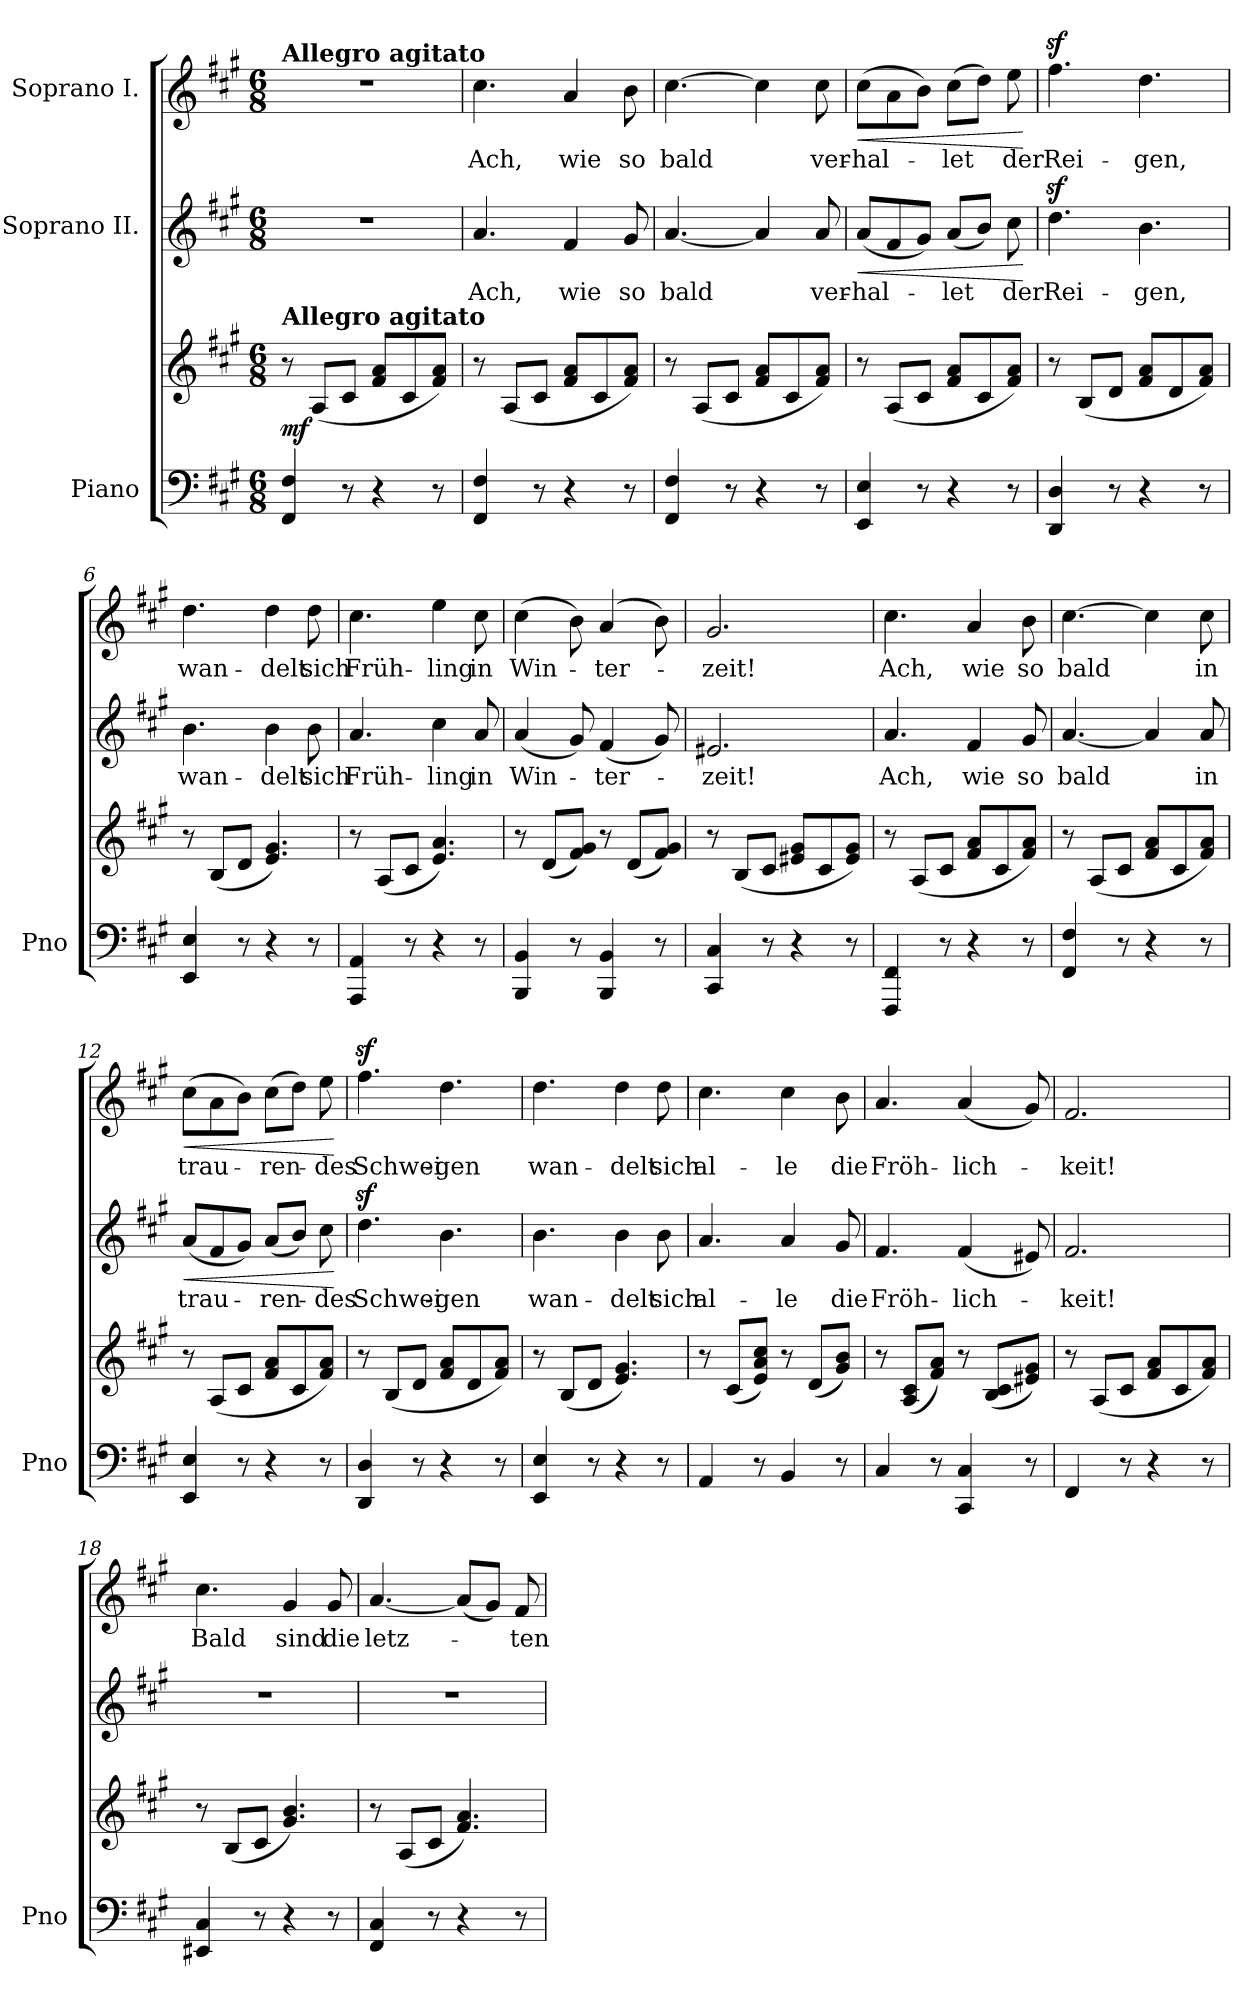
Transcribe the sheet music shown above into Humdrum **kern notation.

**kern	**kern	**dynam	**kern	**text	**dynam	**kern	**text	**dynam
*part3	*part3	*part3	*part2	*part2	*part2	*part1	*part1	*part1
*staff4	*staff3	*staff3/4	*staff2	*staff2	*staff2	*staff1	*staff1	*staff1
*I"Piano	*	*	*I"Soprano II.	*	*	*I"Soprano I.	*	*
*I'Pno	*	*	*	*	*	*	*	*
*clefF4	*clefG2	*	*clefG2	*	*	*clefG2	*	*
*k[f#c#g#]	*k[f#c#g#]	*	*k[f#c#g#]	*	*	*k[f#c#g#]	*	*
*M6/8	*M6/8	*	*M6/8	*	*	*M6/8	*	*
=1	=1	=1	=1	=1	=1	=1	=1	=1
!	!	!	!	!	!	!LO:TX:a:B:t=Allegro agitato	!	!
!	!LO:TX:a:B:t=Allegro agitato	!	!	!	!	!	!	!
!	!	!LO:DY:a=2	!	!	!	!	!	!
4FF#/ 4F#/	8r	mf	2.r	.	.	2.r	.	.
.	(<8A/L	.	.	.	.	.	.	.
8r	8c#/J	.	.	.	.	.	.	.
4r	8f#/ 8a/L	.	.	.	.	.	.	.
.	8c#/	.	.	.	.	.	.	.
8r	8f#/ 8a/J)	.	.	.	.	.	.	.
=2	=2	=2	=2	=2	=2	=2	=2	=2
!	!	!	!	!LO:LY:b	!	!	!LO:LY:b	!
4FF#/ 4F#/	8r	.	4.a/	Ach,	.	4.cc#\	Ach,	.
.	(<8A/L	.	.	.	.	.	.	.
8r	8c#/J	.	.	.	.	.	.	.
!	!	!	!	!LO:LY:b	!	!	!LO:LY:b	!
4r	8f#/ 8a/L	.	4f#/	wie	.	4a/	wie	.
.	8c#/	.	.	.	.	.	.	.
!	!	!	!	!LO:LY:b	!	!	!LO:LY:b	!
8r	8f#/ 8a/J)	.	8g#/	so	.	8b\	so	.
=3	=3	=3	=3	=3	=3	=3	=3	=3
!	!	!	!	!LO:LY:b	!	!	!LO:LY:b	!
4FF#/ 4F#/	8r	.	[4.a/	bald	.	[4.cc#\	bald	.
.	(<8A/L	.	.	.	.	.	.	.
8r	8c#/J	.	.	.	.	.	.	.
4r	8f#/ 8a/L	.	4a/]	.	.	4cc#\]	.	.
.	8c#/	.	.	.	.	.	.	.
!	!	!	!	!LO:LY:b	!	!	!LO:LY:b	!
8r	8f#/ 8a/J)	.	8a/	ver-	.	8cc#\	ver-	.
=4	=4	=4	=4	=4	=4	=4	=4	=4
!	!	!	!	!LO:LY:b	!LO:HP:b	!	!LO:LY:b	!LO:HP:b
4EE/ 4E/	8r	.	(<8a/L	-hal-	<	(>8cc#\L	-hal-	<
.	(<8A/L	.	8f#/	.	.	8a\	.	.
8r	8c#/J	.	8g#/J)	.	.	8b\J)	.	.
!	!	!	!	!LO:LY:b	!	!	!LO:LY:b	!
4r	8f#/ 8a/L	.	(8a/L	-let	.	(>8cc#\L	-let	.
.	8c#/	.	8b/J)	.	.	8dd\J)	.	.
!	!	!	!	!LO:LY:b	!	!	!LO:LY:b	!
8r	8f#/ 8a/J)	.	8cc#\	der	.	8ee\	der	.
.	.	.	.	.	[	.	.	[
=5	=5	=5	=5	=5	=5	=5	=5	=5
!	!	!	!	!LO:LY:b	!	!	!LO:LY:b	!
4DD/ 4D/	8r	.	4.ddz>\	Rei-	.	4.ff#z>\	Rei-	.
.	(<8B/L	.	.	.	.	.	.	.
8r	8d/J	.	.	.	.	.	.	.
!	!	!	!	!LO:LY:b	!	!	!LO:LY:b	!
4r	8f#/ 8a/L	.	4.b\	-gen,	.	4.dd\	-gen,	.
.	8d/	.	.	.	.	.	.	.
8r	8f#/ 8a/J)	.	.	.	.	.	.	.
!!LO:LB:g=z
=6	=6	=6	=6	=6	=6	=6	=6	=6
!	!	!	!	!LO:LY:b	!	!	!LO:LY:b	!
4EE/ 4E/	8r	.	4.b\	wan-	.	4.dd\	wan-	.
.	(<8B/L	.	.	.	.	.	.	.
8r	8d/J	.	.	.	.	.	.	.
!	!	!	!	!LO:LY:b	!	!	!LO:LY:b	!
4r	4.e/ 4.g#/)	.	4b\	-delt	.	4dd\	-delt	.
!	!	!	!	!LO:LY:b	!	!	!LO:LY:b	!
8r	.	.	8b\	sich	.	8dd\	sich	.
=7	=7	=7	=7	=7	=7	=7	=7	=7
!	!	!	!	!LO:LY:b	!	!	!LO:LY:b	!
4AAA/ 4AA/	8r	.	4.a/	Früh-	.	4.cc#\	Früh-	.
.	(8A/L	.	.	.	.	.	.	.
8r	8c#/J	.	.	.	.	.	.	.
!	!	!	!	!LO:LY:b	!	!	!LO:LY:b	!
4r	4.e/ 4.a/)	.	4cc#\	-ling	.	4ee\	-ling	.
!	!	!	!	!LO:LY:b	!	!	!LO:LY:b	!
8r	.	.	8a/	in	.	8cc#\	in	.
=8	=8	=8	=8	=8	=8	=8	=8	=8
!	!	!	!	!LO:LY:b	!	!	!LO:LY:b	!
4BBB/ 4BB/	8r	.	(<4a/	Win-	.	(>4cc#\	Win-	.
.	(8d/L	.	.	.	.	.	.	.
8r	8f#/ 8g#/J)	.	8g#/)	.	.	8b\)	.	.
!	!	!	!	!LO:LY:b	!	!	!LO:LY:b	!
4BBB/ 4BB/	8r	.	(<4f#/	-ter-	.	(4a/	-ter-	.
.	(8d/L	.	.	.	.	.	.	.
8r	8f#/ 8g#/J)	.	8g#/)	.	.	8b\)	.	.
=9	=9	=9	=9	=9	=9	=9	=9	=9
!	!	!	!	!LO:LY:b	!	!	!LO:LY:b	!
4CC#/ 4C#/	8r	.	2.e#X/	-zeit!	.	2.g#/	-zeit!	.
.	(<8B/L	.	.	.	.	.	.	.
8r	8c#/J	.	.	.	.	.	.	.
4r	8e#X/ 8g#/L	.	.	.	.	.	.	.
.	8c#/	.	.	.	.	.	.	.
8r	8e#/ 8g#/J)	.	.	.	.	.	.	.
=10	=10	=10	=10	=10	=10	=10	=10	=10
!	!	!	!	!LO:LY:b	!	!	!LO:LY:b	!
4FFF#/ 4FF#/	8r	.	4.a/	Ach,	.	4.cc#\	Ach,	.
.	(<8A/L	.	.	.	.	.	.	.
8r	8c#/J	.	.	.	.	.	.	.
!	!	!	!	!LO:LY:b	!	!	!LO:LY:b	!
4r	8f#/ 8a/L	.	4f#/	wie	.	4a/	wie	.
.	8c#/	.	.	.	.	.	.	.
!	!	!	!	!LO:LY:b	!	!	!LO:LY:b	!
8r	8f#/ 8a/J)	.	8g#/	so	.	8b\	so	.
!!LO:LB:g=z
=11	=11	=11	=11	=11	=11	=11	=11	=11
!	!	!	!	!LO:LY:b	!	!	!LO:LY:b	!
4FF#/ 4F#/	8r	.	[4.a/	bald	.	[4.cc#\	bald	.
.	(<8A/L	.	.	.	.	.	.	.
8r	8c#/J	.	.	.	.	.	.	.
4r	8f#/ 8a/L	.	4a/]	.	.	4cc#\]	.	.
.	8c#/	.	.	.	.	.	.	.
!	!	!	!	!LO:LY:b	!	!	!LO:LY:b	!
8r	8f#/ 8a/J)	.	8a/	in	.	8cc#\	in	.
=12	=12	=12	=12	=12	=12	=12	=12	=12
!	!	!	!	!LO:LY:b	!LO:HP:b	!	!LO:LY:b	!LO:HP:b
4EE/ 4E/	8r	.	(<8a/L	trau-	<	(>8cc#\L	trau-	<
.	(<8A/L	.	8f#/	.	.	8a\	.	.
8r	8c#/J	.	8g#/J)	.	.	8b\J)	.	.
!	!	!	!	!LO:LY:b	!	!	!LO:LY:b	!
4r	8f#/ 8a/L	.	(8a/L	-ren-	.	(>8cc#\L	-ren-	.
.	8c#/	.	8b/J)	.	.	8dd\J)	.	.
!	!	!	!	!LO:LY:b	!	!	!LO:LY:b	!
8r	8f#/ 8a/J)	.	8cc#\	-des	.	8ee\	-des	.
.	.	.	.	.	[	.	.	[
=13	=13	=13	=13	=13	=13	=13	=13	=13
!	!	!	!	!LO:LY:b	!	!	!LO:LY:b	!
4DD/ 4D/	8r	.	4.ddz>\	Schwei-	.	4.ff#z>\	Schwei-	.
.	(<8B/L	.	.	.	.	.	.	.
8r	8d/J	.	.	.	.	.	.	.
!	!	!	!	!LO:LY:b	!	!	!LO:LY:b	!
4r	8f#/ 8a/L	.	4.b\	-gen	.	4.dd\	-gen	.
.	8d/	.	.	.	.	.	.	.
8r	8f#/ 8a/J)	.	.	.	.	.	.	.
=14	=14	=14	=14	=14	=14	=14	=14	=14
!	!	!	!	!LO:LY:b	!	!	!LO:LY:b	!
4EE/ 4E/	8r	.	4.b\	wan-	.	4.dd\	wan-	.
.	(8B/L	.	.	.	.	.	.	.
8r	8d/J	.	.	.	.	.	.	.
!	!	!	!	!LO:LY:b	!	!	!LO:LY:b	!
4r	4.e/ 4.g#/)	.	4b\	-delt	.	4dd\	-delt	.
!	!	!	!	!LO:LY:b	!	!	!LO:LY:b	!
8r	.	.	8b\	sich	.	8dd\	sich	.
=15	=15	=15	=15	=15	=15	=15	=15	=15
!	!	!	!	!LO:LY:b	!	!	!LO:LY:b	!
4AA/	8r	.	4.a/	al-	.	4.cc#\	al-	.
.	(8c#/L	.	.	.	.	.	.	.
8r	8e/ 8a/ 8cc#/J)	.	.	.	.	.	.	.
!	!	!	!	!LO:LY:b	!	!	!LO:LY:b	!
4BB/	8r	.	4a/	-le	.	4cc#\	-le	.
.	(8d/L	.	.	.	.	.	.	.
!	!	!	!	!LO:LY:b	!	!	!LO:LY:b	!
8r	8g#/ 8b/J)	.	8g#/	die	.	8b\	die	.
!!LO:LB:g=z
=16	=16	=16	=16	=16	=16	=16	=16	=16
!	!	!	!	!LO:LY:b	!	!	!LO:LY:b	!
4C#/	8r	.	4.f#/	Fröh-	.	4.a/	Fröh-	.
.	(8A/ 8c#/L	.	.	.	.	.	.	.
8r	8f#/ 8a/J)	.	.	.	.	.	.	.
!	!	!	!	!LO:LY:b	!	!	!LO:LY:b	!
4CC#/ 4C#/	8r	.	(<4f#/	-lich-	.	(<4a/	-lich-	.
.	(8B/ 8c#/L	.	.	.	.	.	.	.
8r	8e#X/ 8g#/J)	.	8e#X/)	.	.	8g#/)	.	.
=17	=17	=17	=17	=17	=17	=17	=17	=17
!	!	!	!	!LO:LY:b	!	!	!LO:LY:b	!
4FF#/	8r	.	2.f#/	-keit!	.	2.f#/	-keit!	.
.	(<8A/L	.	.	.	.	.	.	.
8r	8c#/J	.	.	.	.	.	.	.
4r	8f#/ 8a/L	.	.	.	.	.	.	.
.	8c#/	.	.	.	.	.	.	.
8r	8f#/ 8a/J)	.	.	.	.	.	.	.
=18	=18	=18	=18	=18	=18	=18	=18	=18
!	!	!	!	!	!	!	!LO:LY:b	!
4EE#X/ 4C#/	8r	.	2.r	.	.	4.cc#\	Bald	.
.	(8B/L	.	.	.	.	.	.	.
8r	8c#/J	.	.	.	.	.	.	.
!	!	!	!	!	!	!	!LO:LY:b	!
4r	4.g#/ 4.b/)	.	.	.	.	4g#/	sind	.
!	!	!	!	!	!	!	!LO:LY:b	!
8r	.	.	.	.	.	8g#/	die	.
=19	=19	=19	=19	=19	=19	=19	=19	=19
!	!	!	!	!	!	!	!LO:LY:b	!
4FF#/ 4C#/	8r	.	2.r	.	.	[4.a/	letz-	.
.	(8A/L	.	.	.	.	.	.	.
8r	8c#/J	.	.	.	.	.	.	.
4r	4.f#/ 4.a/)	.	.	.	.	(8a/L]	.	.
.	.	.	.	.	.	8g#/J)	.	.
!	!	!	!	!	!	!	!LO:LY:b	!
8r	.	.	.	.	.	8f#/	-ten	.
=	=	=	=	=	=	=	=	=
*-	*-	*-	*-	*-	*-	*-	*-	*-
